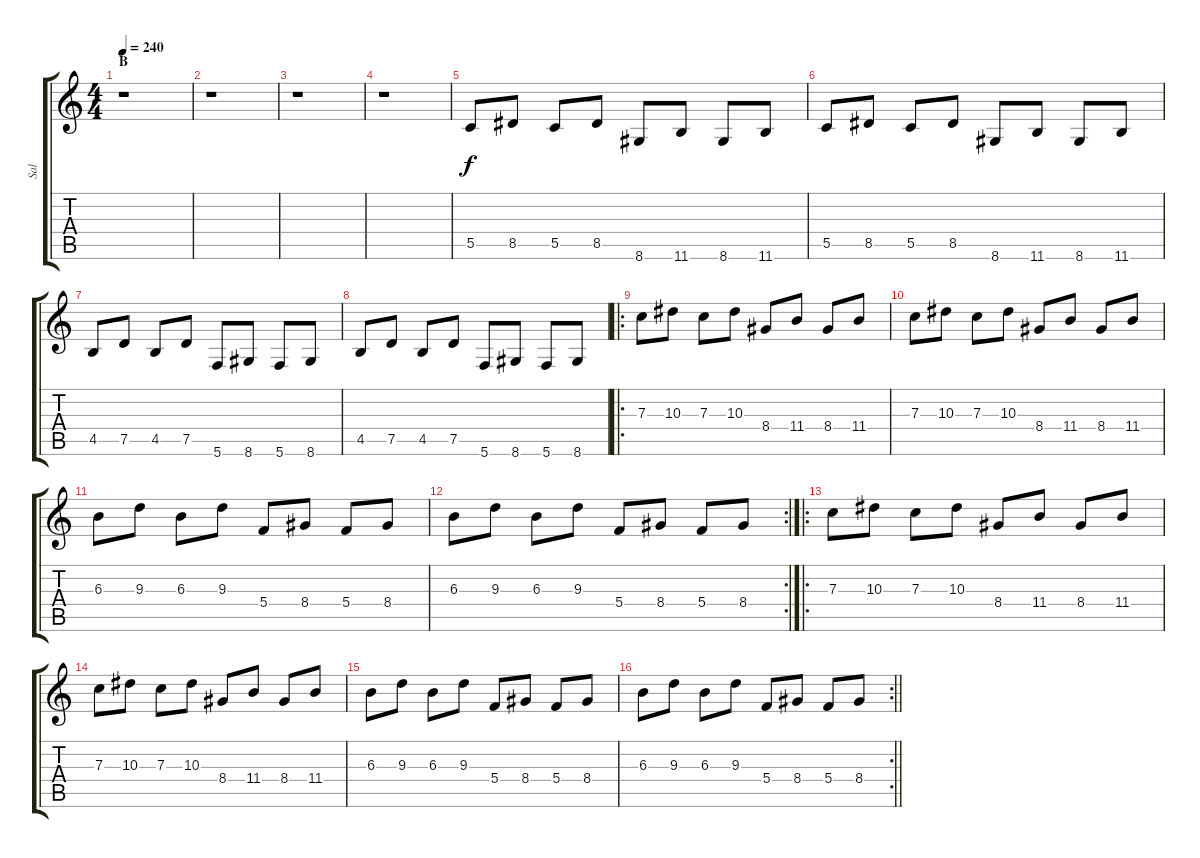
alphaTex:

\track ("Sal" "Sal") {instrument distortionguitar}
\staff {score tabs}
\tuning (D4 A3 F3 C3 G2 C2) {hide}
\ts (4 4)
\section ("" "B")
\tempo 240
\clef g2
\ks c
r.1{dy f} |
r.1 |
r.1 |
r.1 |
5.5.8 8.5.8 5.5.8 8.5.8 8.6.8 11.6.8 8.6.8 11.6.8 |
5.5.8 8.5.8 5.5.8 8.5.8 8.6.8 11.6.8 8.6.8 11.6.8 |
4.5.8 7.5.8 4.5.8 7.5.8 5.6.8 8.6.8 5.6.8 8.6.8 |
4.5.8 7.5.8 4.5.8 7.5.8 5.6.8 8.6.8 5.6.8 8.6.8 |
\ro
7.3.8 10.3.8 7.3.8 10.3.8 8.4.8 11.4.8 8.4.8 11.4.8 |
7.3.8 10.3.8 7.3.8 10.3.8 8.4.8 11.4.8 8.4.8 11.4.8 |
6.3.8 9.3.8 6.3.8 9.3.8 5.4.8 8.4.8 5.4.8 8.4.8 |
\rc 2
6.3.8 9.3.8 6.3.8 9.3.8 5.4.8 8.4.8 5.4.8 8.4.8 |
\ro
7.3.8 10.3.8 7.3.8 10.3.8 8.4.8 11.4.8 8.4.8 11.4.8 |
7.3.8 10.3.8 7.3.8 10.3.8 8.4.8 11.4.8 8.4.8 11.4.8 |
6.3.8 9.3.8 6.3.8 9.3.8 5.4.8 8.4.8 5.4.8 8.4.8 |
\rc 2
\barLineRight lightlight
6.3.8 9.3.8 6.3.8 9.3.8 5.4.8 8.4.8 5.4.8 8.4.8
